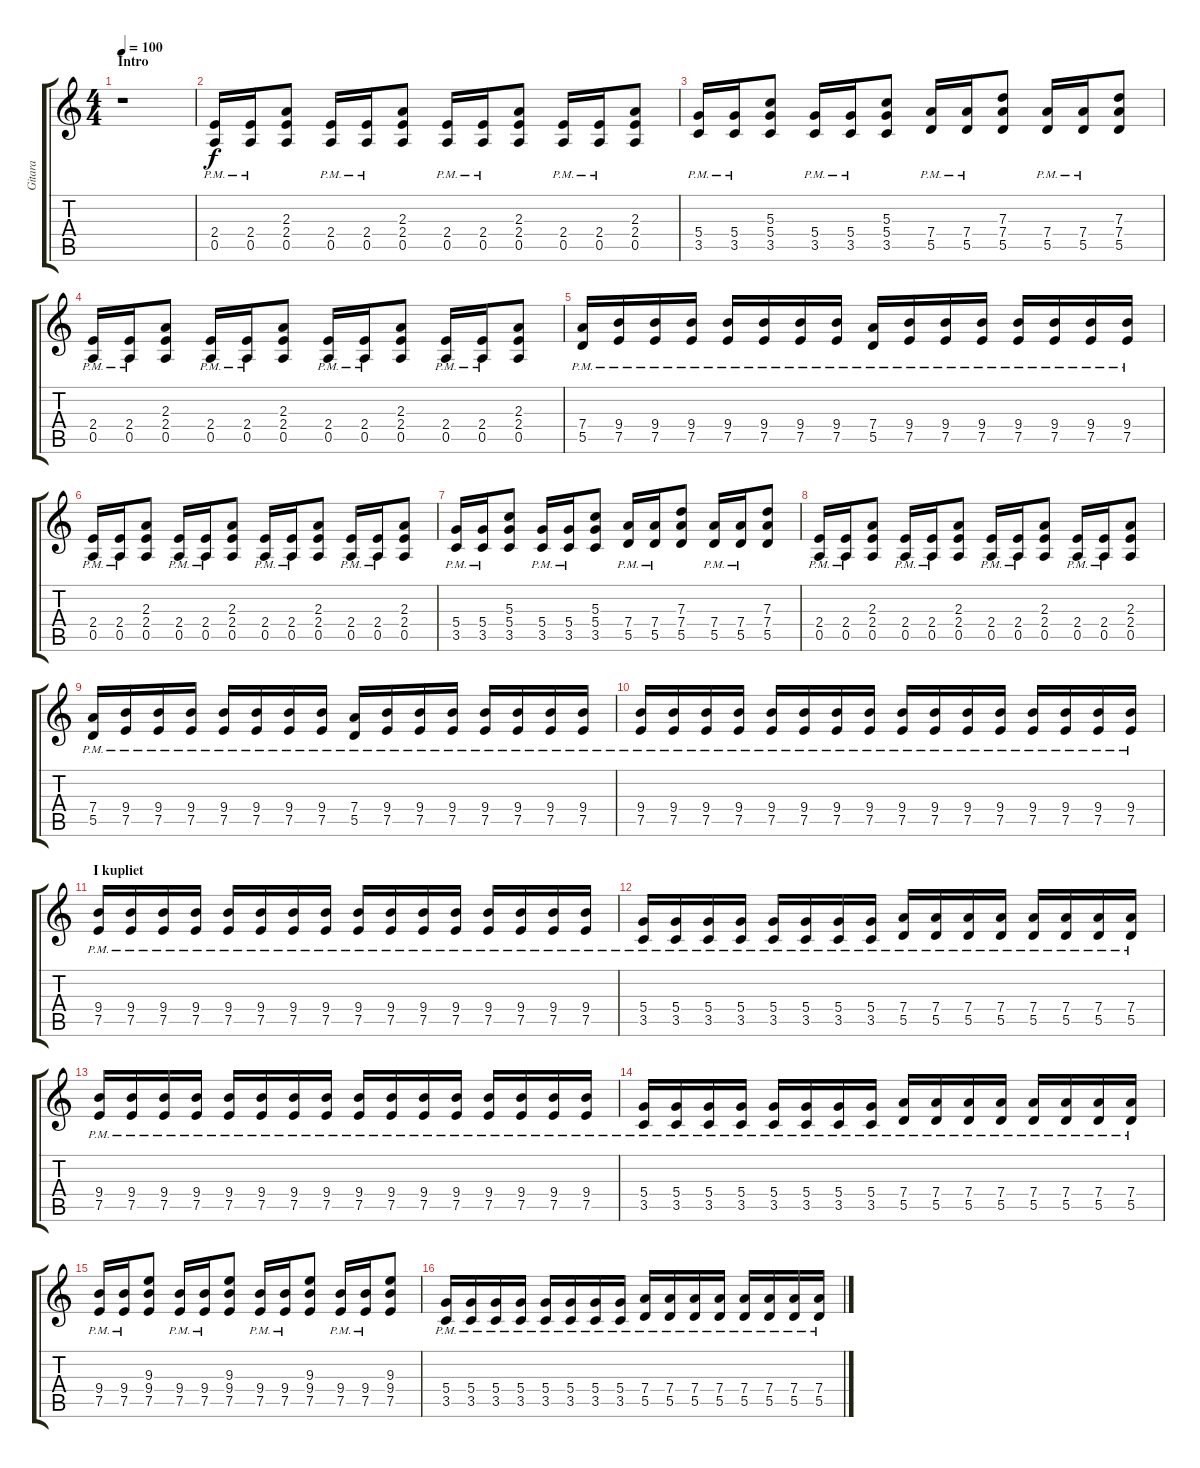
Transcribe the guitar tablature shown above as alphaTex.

\track ("Gitara" "Gitara") {instrument overdrivenguitar}
\staff {score tabs}
\tuning (E4 B3 G3 D3 A2 E2) {hide}
\ts (4 4)
\section ("" "Intro")
\tempo 100
\clef g2
\ks c
r.1{dy f instrument overdrivenguitar} |
(2.4{pm} 0.5{pm}).16 (2.4 0.5{pm}).16 (2.3 2.4 0.5).8 (2.4{pm} 0.5{pm}).16 (2.4 0.5{pm}).16 (2.3 2.4 0.5).8 (2.4{pm} 0.5{pm}).16 (2.4 0.5{pm}).16 (2.3 2.4 0.5).8 (2.4{pm} 0.5{pm}).16 (2.4 0.5{pm}).16 (2.3 2.4 0.5).8 |
(5.4{pm} 3.5{pm}).16 (5.4{pm} 3.5{pm}).16 (5.3 5.4 3.5).8 (5.4{pm} 3.5{pm}).16 (5.4{pm} 3.5{pm}).16 (5.3 5.4 3.5).8 (7.4{pm} 5.5{pm}).16 (7.4{pm} 5.5{pm}).16 (7.3 7.4 5.5).8 (7.4{pm} 5.5{pm}).16 (7.4{pm} 5.5{pm}).16 (7.3 7.4 5.5).8 |
(2.4{pm} 0.5{pm}).16 (2.4 0.5{pm}).16 (2.3 2.4 0.5).8 (2.4{pm} 0.5{pm}).16 (2.4 0.5{pm}).16 (2.3 2.4 0.5).8 (2.4{pm} 0.5{pm}).16 (2.4 0.5{pm}).16 (2.3 2.4 0.5).8 (2.4{pm} 0.5{pm}).16 (2.4 0.5{pm}).16 (2.3 2.4 0.5).8 |
(7.4{pm} 5.5{pm}).16 (9.4{pm} 7.5{pm}).16 (9.4{pm} 7.5{pm}).16 (9.4{pm} 7.5{pm}).16 (9.4{pm} 7.5{pm}).16 (9.4{pm} 7.5{pm}).16 (9.4{pm} 7.5{pm}).16 (9.4{pm} 7.5{pm}).16 (7.4{pm} 5.5{pm}).16 (9.4{pm} 7.5{pm}).16 (9.4{pm} 7.5{pm}).16 (9.4{pm} 7.5{pm}).16 (9.4{pm} 7.5{pm}).16 (9.4{pm} 7.5{pm}).16 (9.4{pm} 7.5{pm}).16 (9.4{pm} 7.5{pm}).16 |
(2.4{pm} 0.5{pm}).16 (2.4 0.5{pm}).16 (2.3 2.4 0.5).8 (2.4{pm} 0.5{pm}).16 (2.4 0.5{pm}).16 (2.3 2.4 0.5).8 (2.4{pm} 0.5{pm}).16 (2.4 0.5{pm}).16 (2.3 2.4 0.5).8 (2.4{pm} 0.5{pm}).16 (2.4 0.5{pm}).16 (2.3 2.4 0.5).8 |
(5.4{pm} 3.5{pm}).16 (5.4{pm} 3.5{pm}).16 (5.3 5.4 3.5).8 (5.4{pm} 3.5{pm}).16 (5.4{pm} 3.5{pm}).16 (5.3 5.4 3.5).8 (7.4{pm} 5.5{pm}).16 (7.4{pm} 5.5{pm}).16 (7.3 7.4 5.5).8 (7.4{pm} 5.5{pm}).16 (7.4{pm} 5.5{pm}).16 (7.3 7.4 5.5).8 |
(2.4{pm} 0.5{pm}).16 (2.4 0.5{pm}).16 (2.3 2.4 0.5).8 (2.4{pm} 0.5{pm}).16 (2.4 0.5{pm}).16 (2.3 2.4 0.5).8 (2.4{pm} 0.5{pm}).16 (2.4 0.5{pm}).16 (2.3 2.4 0.5).8 (2.4{pm} 0.5{pm}).16 (2.4 0.5{pm}).16 (2.3 2.4 0.5).8 |
(7.4{pm} 5.5{pm}).16 (9.4{pm} 7.5{pm}).16 (9.4{pm} 7.5{pm}).16 (9.4{pm} 7.5{pm}).16 (9.4{pm} 7.5{pm}).16 (9.4{pm} 7.5{pm}).16 (9.4{pm} 7.5{pm}).16 (9.4{pm} 7.5{pm}).16 (7.4{pm} 5.5{pm}).16 (9.4{pm} 7.5{pm}).16 (9.4{pm} 7.5{pm}).16 (9.4{pm} 7.5{pm}).16 (9.4{pm} 7.5{pm}).16 (9.4{pm} 7.5{pm}).16 (9.4{pm} 7.5{pm}).16 (9.4{pm} 7.5{pm}).16 |
(9.4 7.5{pm}).16 (9.4 7.5{pm}).16 (9.4 7.5{pm}).16 (9.4 7.5{pm}).16 (9.4 7.5{pm}).16 (9.4 7.5{pm}).16 (9.4 7.5{pm}).16 (9.4 7.5{pm}).16 (9.4 7.5{pm}).16 (9.4 7.5{pm}).16 (9.4 7.5{pm}).16 (9.4 7.5{pm}).16 (9.4 7.5{pm}).16 (9.4 7.5{pm}).16 (9.4 7.5{pm}).16 (9.4 7.5{pm}).16 |
\section ("" "I kupliet")
(9.4 7.5{pm}).16 (9.4 7.5{pm}).16 (9.4 7.5{pm}).16 (9.4 7.5{pm}).16 (9.4 7.5{pm}).16 (9.4 7.5{pm}).16 (9.4 7.5{pm}).16 (9.4 7.5{pm}).16 (9.4 7.5{pm}).16 (9.4 7.5{pm}).16 (9.4 7.5{pm}).16 (9.4 7.5{pm}).16 (9.4 7.5{pm}).16 (9.4 7.5{pm}).16 (9.4 7.5{pm}).16 (9.4 7.5{pm}).16 |
(5.4{pm} 3.5{pm}).16 (5.4{pm} 3.5{pm}).16 (5.4{pm} 3.5{pm}).16 (5.4{pm} 3.5{pm}).16 (5.4{pm} 3.5{pm}).16 (5.4{pm} 3.5{pm}).16 (5.4{pm} 3.5{pm}).16 (5.4{pm} 3.5{pm}).16 (7.4{pm} 5.5{pm}).16 (7.4{pm} 5.5{pm}).16 (7.4{pm} 5.5{pm}).16 (7.4{pm} 5.5{pm}).16 (7.4{pm} 5.5{pm}).16 (7.4{pm} 5.5{pm}).16 (7.4{pm} 5.5{pm}).16 (7.4{pm} 5.5{pm}).16 |
(9.4 7.5{pm}).16 (9.4 7.5{pm}).16 (9.4 7.5{pm}).16 (9.4 7.5{pm}).16 (9.4 7.5{pm}).16 (9.4 7.5{pm}).16 (9.4 7.5{pm}).16 (9.4 7.5{pm}).16 (9.4 7.5{pm}).16 (9.4 7.5{pm}).16 (9.4 7.5{pm}).16 (9.4 7.5{pm}).16 (9.4 7.5{pm}).16 (9.4 7.5{pm}).16 (9.4 7.5{pm}).16 (9.4 7.5{pm}).16 |
(5.4{pm} 3.5{pm}).16 (5.4{pm} 3.5{pm}).16 (5.4{pm} 3.5{pm}).16 (5.4{pm} 3.5{pm}).16 (5.4{pm} 3.5{pm}).16 (5.4{pm} 3.5{pm}).16 (5.4{pm} 3.5{pm}).16 (5.4{pm} 3.5{pm}).16 (7.4{pm} 5.5{pm}).16 (7.4{pm} 5.5{pm}).16 (7.4{pm} 5.5{pm}).16 (7.4{pm} 5.5{pm}).16 (7.4{pm} 5.5{pm}).16 (7.4{pm} 5.5{pm}).16 (7.4{pm} 5.5{pm}).16 (7.4{pm} 5.5{pm}).16 |
(9.4 7.5{pm}).16 (9.4 7.5{pm}).16 (9.3 9.4 7.5).8 (9.4 7.5{pm}).16 (9.4 7.5{pm}).16 (9.3 9.4 7.5).8 (9.4 7.5{pm}).16 (9.4 7.5{pm}).16 (9.3 9.4 7.5).8 (9.4 7.5{pm}).16 (9.4 7.5{pm}).16 (9.3 9.4 7.5).8 |
(5.4{pm} 3.5{pm}).16 (5.4{pm} 3.5{pm}).16 (5.4{pm} 3.5{pm}).16 (5.4{pm} 3.5{pm}).16 (5.4{pm} 3.5{pm}).16 (5.4{pm} 3.5{pm}).16 (5.4{pm} 3.5{pm}).16 (5.4{pm} 3.5{pm}).16 (7.4{pm} 5.5{pm}).16 (7.4{pm} 5.5{pm}).16 (7.4{pm} 5.5{pm}).16 (7.4{pm} 5.5{pm}).16 (7.4{pm} 5.5{pm}).16 (7.4{pm} 5.5{pm}).16 (7.4{pm} 5.5{pm}).16 (7.4{pm} 5.5{pm}).16
